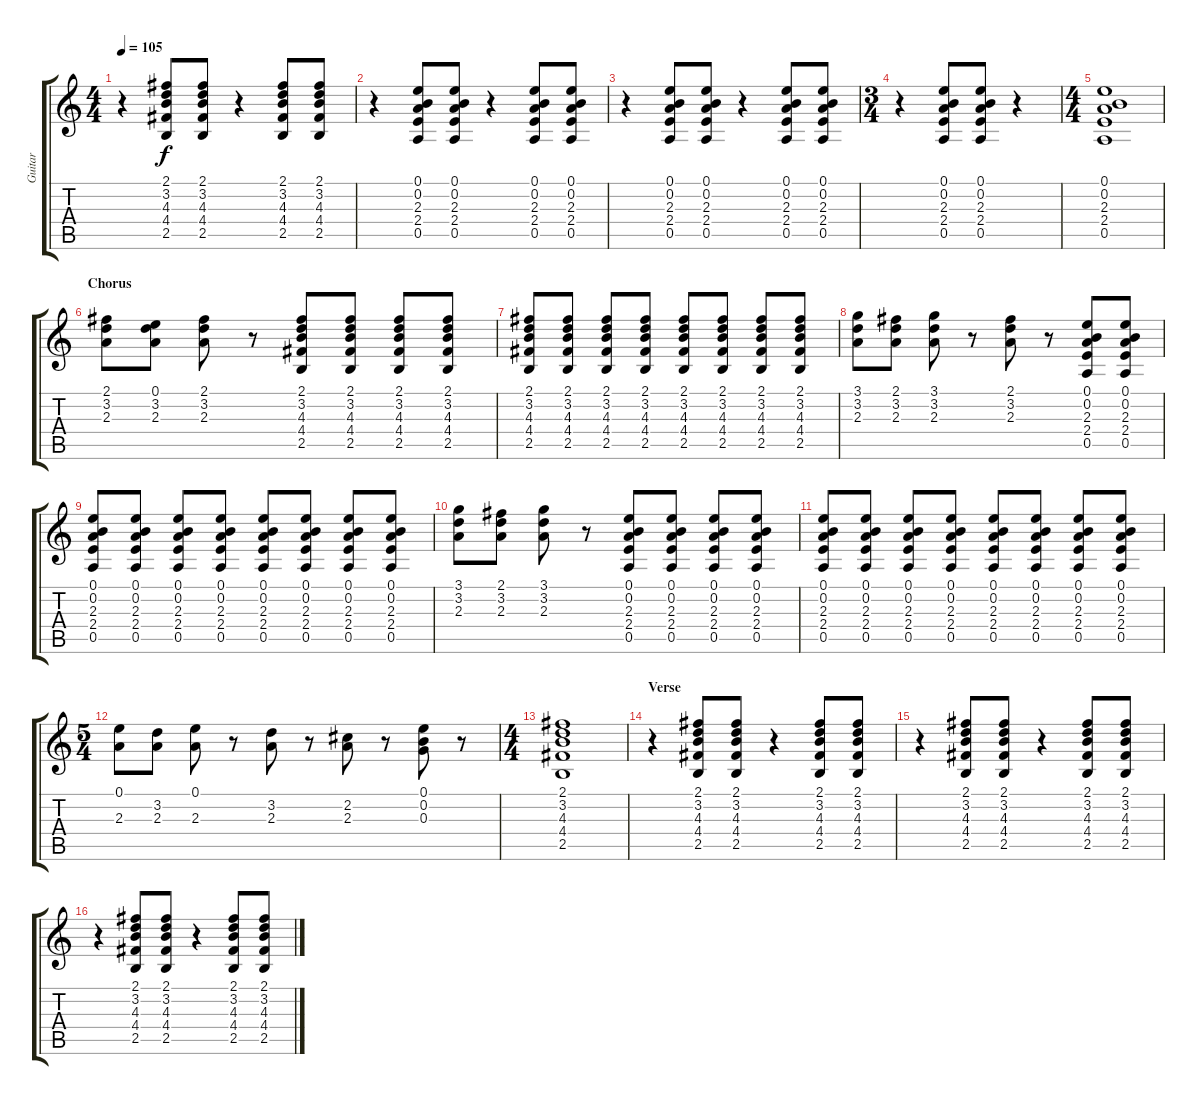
\track ("Guitar" "Guitar") {instrument acousticguitarsteel}
\staff {score tabs}
\tuning (E4 B3 G3 D3 A2 E2) {hide}
\ts (4 4)
\tempo 105
\clef g2
\ks c
r.4{dy f} (2.1 3.2 4.3 4.4 2.5).8 (2.1 3.2 4.3 4.4 2.5).8 r.4 (2.1 3.2 4.3 4.4 2.5).8 (2.1 3.2 4.3 4.4 2.5).8 |
r.4 (0.1 0.2 2.3 2.4 0.5).8 (0.1 0.2 2.3 2.4 0.5).8 r.4 (0.1 0.2 2.3 2.4 0.5).8 (0.1 0.2 2.3 2.4 0.5).8 |
r.4 (0.1 0.2 2.3 2.4 0.5).8 (0.1 0.2 2.3 2.4 0.5).8 r.4 (0.1 0.2 2.3 2.4 0.5).8 (0.1 0.2 2.3 2.4 0.5).8 |
\ts (3 4)
r.4 (0.1 0.2 2.3 2.4 0.5).8 (0.1 0.2 2.3 2.4 0.5).8 r.4 |
\ts (4 4)
(0.1 0.2 2.3 2.4 0.5).1 |
\section ("" "Chorus")
(2.1 3.2 2.3).8 (0.1 3.2 2.3).8 (2.1 3.2 2.3).8 r.8 (2.1 3.2 4.3 4.4 2.5).8 (2.1 3.2 4.3 4.4 2.5).8 (2.1 3.2 4.3 4.4 2.5).8 (2.1 3.2 4.3 4.4 2.5).8 |
(2.1 3.2 4.3 4.4 2.5).8 (2.1 3.2 4.3 4.4 2.5).8 (2.1 3.2 4.3 4.4 2.5).8 (2.1 3.2 4.3 4.4 2.5).8 (2.1 3.2 4.3 4.4 2.5).8 (2.1 3.2 4.3 4.4 2.5).8 (2.1 3.2 4.3 4.4 2.5).8 (2.1 3.2 4.3 4.4 2.5).8 |
(3.1 3.2 2.3).8 (2.1 3.2 2.3).8 (3.1 3.2 2.3).8 r.8 (2.1 3.2 2.3).8 r.8 (0.1 0.2 2.3 2.4 0.5).8 (0.1 0.2 2.3 2.4 0.5).8 |
(0.1 0.2 2.3 2.4 0.5).8 (0.1 0.2 2.3 2.4 0.5).8 (0.1 0.2 2.3 2.4 0.5).8 (0.1 0.2 2.3 2.4 0.5).8 (0.1 0.2 2.3 2.4 0.5).8 (0.1 0.2 2.3 2.4 0.5).8 (0.1 0.2 2.3 2.4 0.5).8 (0.1 0.2 2.3 2.4 0.5).8 |
(3.1 3.2 2.3).8 (2.1 3.2 2.3).8 (3.1 3.2 2.3).8 r.8 (0.1 0.2 2.3 2.4 0.5).8 (0.1 0.2 2.3 2.4 0.5).8 (0.1 0.2 2.3 2.4 0.5).8 (0.1 0.2 2.3 2.4 0.5).8 |
(0.1 0.2 2.3 2.4 0.5).8 (0.1 0.2 2.3 2.4 0.5).8 (0.1 0.2 2.3 2.4 0.5).8 (0.1 0.2 2.3 2.4 0.5).8 (0.1 0.2 2.3 2.4 0.5).8 (0.1 0.2 2.3 2.4 0.5).8 (0.1 0.2 2.3 2.4 0.5).8 (0.1 0.2 2.3 2.4 0.5).8 |
\ts (5 4)
(0.1 2.3).8 (3.2 2.3).8 (0.1 2.3).8 r.8 (3.2 2.3).8 r.8 (2.2 2.3).8 r.8 (0.1 0.2 0.3).8 r.8 |
\ts (4 4)
(2.1 3.2 4.3 4.4 2.5).1 |
\section ("" "Verse")
r.4 (2.1 3.2 4.3 4.4 2.5).8 (2.1 3.2 4.3 4.4 2.5).8 r.4 (2.1 3.2 4.3 4.4 2.5).8 (2.1 3.2 4.3 4.4 2.5).8 |
r.4 (2.1 3.2 4.3 4.4 2.5).8 (2.1 3.2 4.3 4.4 2.5).8 r.4 (2.1 3.2 4.3 4.4 2.5).8 (2.1 3.2 4.3 4.4 2.5).8 |
r.4 (2.1 3.2 4.3 4.4 2.5).8 (2.1 3.2 4.3 4.4 2.5).8 r.4 (2.1 3.2 4.3 4.4 2.5).8 (2.1 3.2 4.3 4.4 2.5).8
